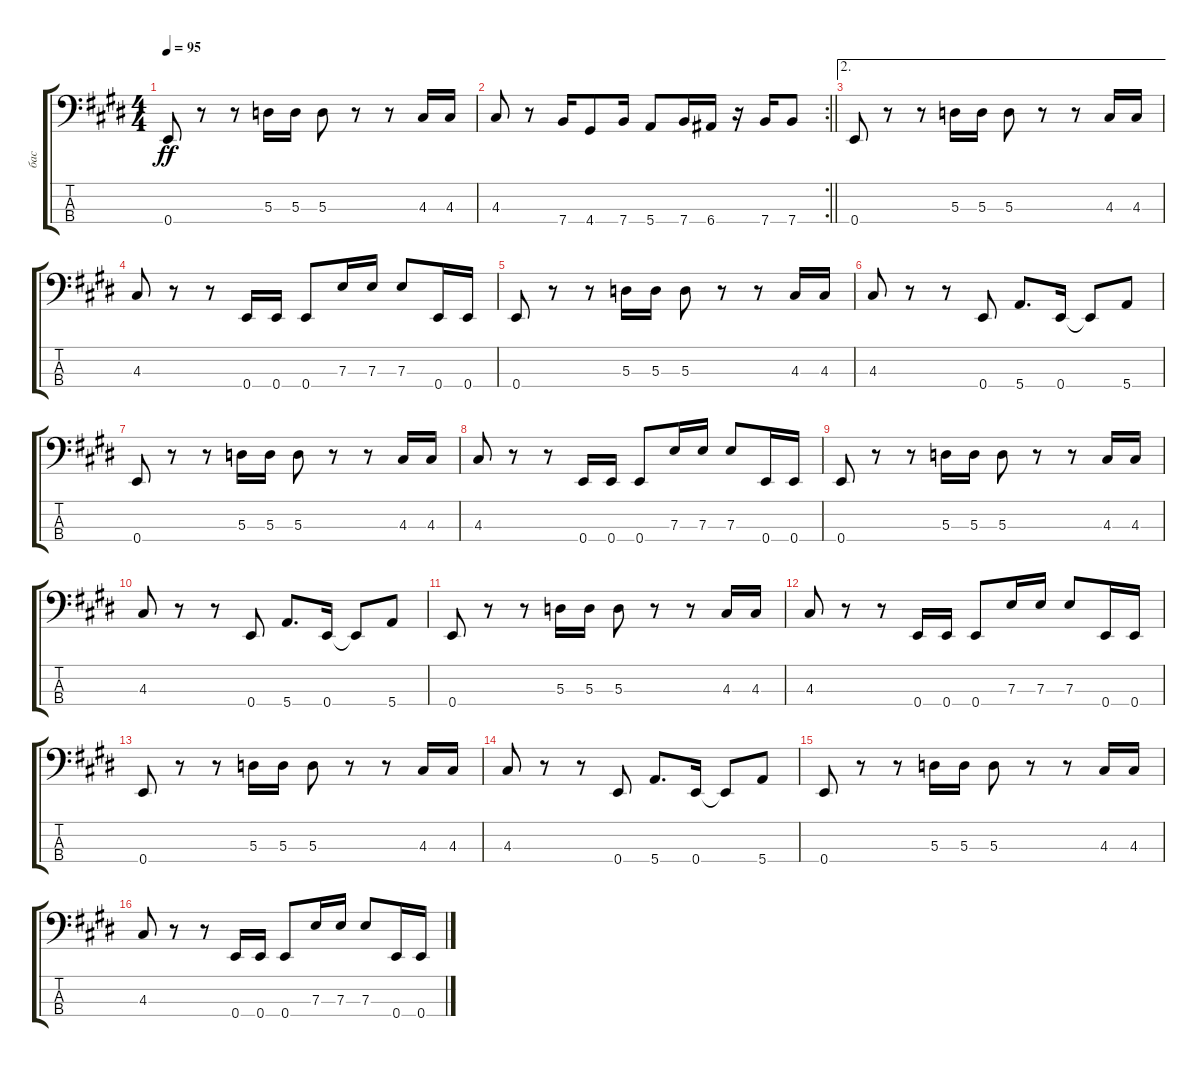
\track ("бас" "бас") {instrument electricbassfinger}
\staff {score tabs}
\tuning (G2 D2 A1 E1) {hide}
\ts (4 4)
\tempo 95
\clef f4
\ks e
0.4.8{dy ff} r.8 r.8 5.3.16 5.3.16 5.3.8 r.8 r.8 4.3.16 4.3.16 |
\rc 2
\barLineRight lightlight
4.3.8 r.8 7.4.16 4.4.8 7.4.16 5.4.8 7.4.16 6.4.16 r.16 7.4.16 7.4.8 |
\ae 2
\section ("" "")
0.4.8 r.8 r.8 5.3.16 5.3.16 5.3.8 r.8 r.8 4.3.16 4.3.16 |
4.3.8 r.8 r.8 0.4.16 0.4.16 0.4.8 7.3.16 7.3.16 7.3.8 0.4.16 0.4.16 |
0.4.8 r.8 r.8 5.3.16 5.3.16 5.3.8 r.8 r.8 4.3.16 4.3.16 |
4.3.8 r.8 r.8 0.4.8 5.4.8{d} 0.4.16 0.4{t}.8 5.4.8 |
0.4.8 r.8 r.8 5.3.16 5.3.16 5.3.8 r.8 r.8 4.3.16 4.3.16 |
4.3.8 r.8 r.8 0.4.16 0.4.16 0.4.8 7.3.16 7.3.16 7.3.8 0.4.16 0.4.16 |
0.4.8 r.8 r.8 5.3.16 5.3.16 5.3.8 r.8 r.8 4.3.16 4.3.16 |
4.3.8 r.8 r.8 0.4.8 5.4.8{d} 0.4.16 0.4{t}.8 5.4.8 |
0.4.8 r.8 r.8 5.3.16 5.3.16 5.3.8 r.8 r.8 4.3.16 4.3.16 |
4.3.8 r.8 r.8 0.4.16 0.4.16 0.4.8 7.3.16 7.3.16 7.3.8 0.4.16 0.4.16 |
0.4.8 r.8 r.8 5.3.16 5.3.16 5.3.8 r.8 r.8 4.3.16 4.3.16 |
4.3.8 r.8 r.8 0.4.8 5.4.8{d} 0.4.16 0.4{t}.8 5.4.8 |
0.4.8 r.8 r.8 5.3.16 5.3.16 5.3.8 r.8 r.8 4.3.16 4.3.16 |
4.3.8 r.8 r.8 0.4.16 0.4.16 0.4.8 7.3.16 7.3.16 7.3.8 0.4.16 0.4.16
